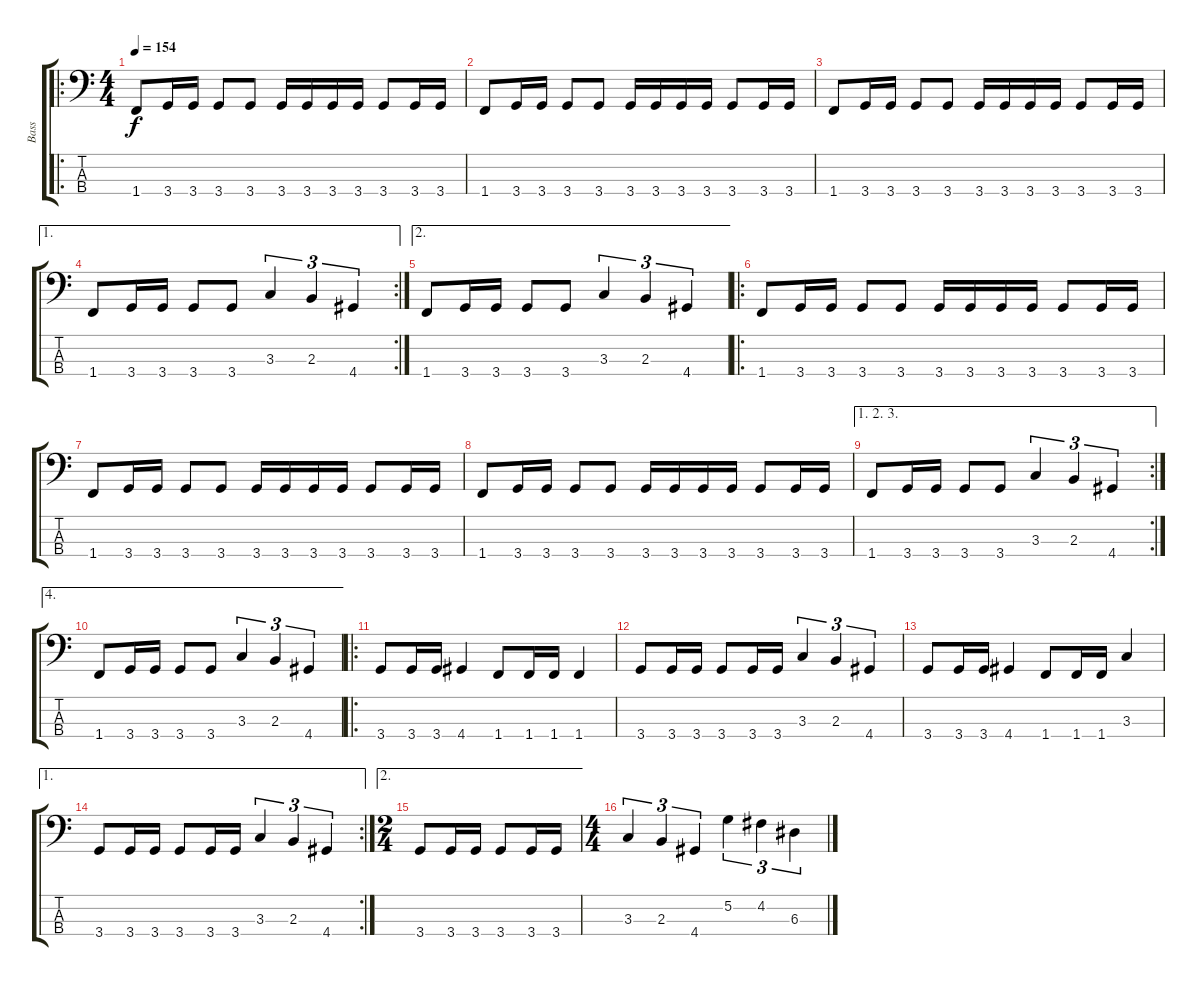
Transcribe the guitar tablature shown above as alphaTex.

\track ("Bass" "Bass") {instrument electricbassfinger}
\staff {score tabs}
\tuning (G2 D2 A1 E1) {hide}
\ro
\ts (4 4)
\tempo 154
\clef f4
\ks c
1.4.8{dy f} 3.4.16 3.4.16 3.4.8 3.4.8 3.4.16 3.4.16 3.4.16 3.4.16 3.4.8 3.4.16 3.4.16 |
1.4.8 3.4.16 3.4.16 3.4.8 3.4.8 3.4.16 3.4.16 3.4.16 3.4.16 3.4.8 3.4.16 3.4.16 |
1.4.8 3.4.16 3.4.16 3.4.8 3.4.8 3.4.16 3.4.16 3.4.16 3.4.16 3.4.8 3.4.16 3.4.16 |
\ae 1
\rc 2
1.4.8 3.4.16 3.4.16 3.4.8 3.4.8 3.3.4{tu (3 2)} 2.3.4{tu (3 2)} 4.4.4{tu (3 2)} |
\ae 2
1.4.8 3.4.16 3.4.16 3.4.8 3.4.8 3.3.4{tu (3 2)} 2.3.4{tu (3 2)} 4.4.4{tu (3 2)} |
\ro
1.4.8 3.4.16 3.4.16 3.4.8 3.4.8 3.4.16 3.4.16 3.4.16 3.4.16 3.4.8 3.4.16 3.4.16 |
1.4.8 3.4.16 3.4.16 3.4.8 3.4.8 3.4.16 3.4.16 3.4.16 3.4.16 3.4.8 3.4.16 3.4.16 |
1.4.8 3.4.16 3.4.16 3.4.8 3.4.8 3.4.16 3.4.16 3.4.16 3.4.16 3.4.8 3.4.16 3.4.16 |
\ae (1 2 3)
\rc 2
1.4.8 3.4.16 3.4.16 3.4.8 3.4.8 3.3.4{tu (3 2)} 2.3.4{tu (3 2)} 4.4.4{tu (3 2)} |
\ae 4
1.4.8 3.4.16 3.4.16 3.4.8 3.4.8 3.3.4{tu (3 2)} 2.3.4{tu (3 2)} 4.4.4{tu (3 2)} |
\ro
3.4.8 3.4.16 3.4.16 4.4.4 1.4.8 1.4.16 1.4.16 1.4.4 |
3.4.8 3.4.16 3.4.16 3.4.8 3.4.16 3.4.16 3.3.4{tu (3 2)} 2.3.4{tu (3 2)} 4.4.4{tu (3 2)} |
3.4.8 3.4.16 3.4.16 4.4.4 1.4.8 1.4.16 1.4.16 3.3.4 |
\ae 1
\rc 2
3.4.8 3.4.16 3.4.16 3.4.8 3.4.16 3.4.16 3.3.4{tu (3 2)} 2.3.4{tu (3 2)} 4.4.4{tu (3 2)} |
\ae 2
\ts (2 4)
3.4.8 3.4.16 3.4.16 3.4.8 3.4.16 3.4.16 |
\ts (4 4)
3.3.4{tu (3 2)} 2.3.4{tu (3 2)} 4.4.4{tu (3 2)} 5.2.4{tu (3 2)} 4.2.4{tu (3 2)} 6.3.4{tu (3 2)}
